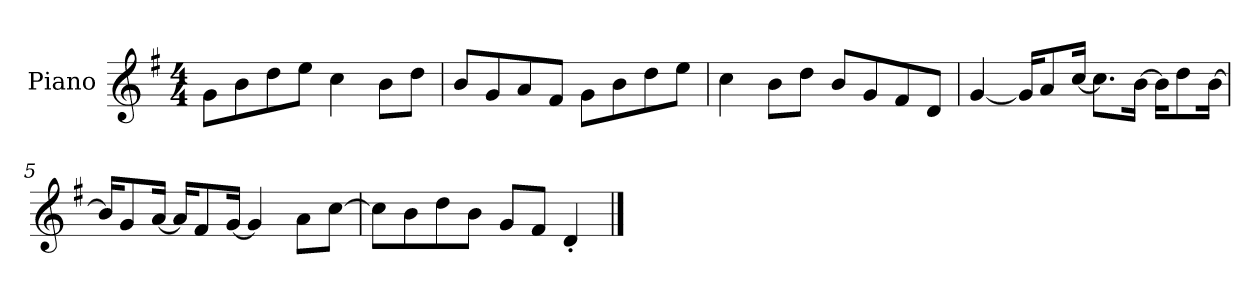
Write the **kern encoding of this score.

**kern
*part1
*staff1
*I"Piano
*I'P-no
*clefG2
*k[f#]
*M4/4
*MM90
=1
8g\L
8b\
8dd\
8ee\J
4cc\
8b\L
8dd\J
=2
8b/L
8g/
8a/
8f#/J
8g\L
8b\
8dd\
8ee\J
=3
4cc\
8b\L
8dd\J
8b/L
8g/
8f#/
8d/J
=4
[4g/
16g/KL]
8a/
[16cc/Jk
8.cc\L]
[16b\Jk
16b\KL]
8dd\
[16b\Jk
!!LO:LB:g=z
=5
16b/KL]
8g/
[16a/Jk
16a/KL]
8f#/
[16g/Jk
4g/]
8a\L
[8cc\J
=6
8cc\L]
8b\
8dd\
8b\J
8g/L
8f#/J
4d'/
==
*-
